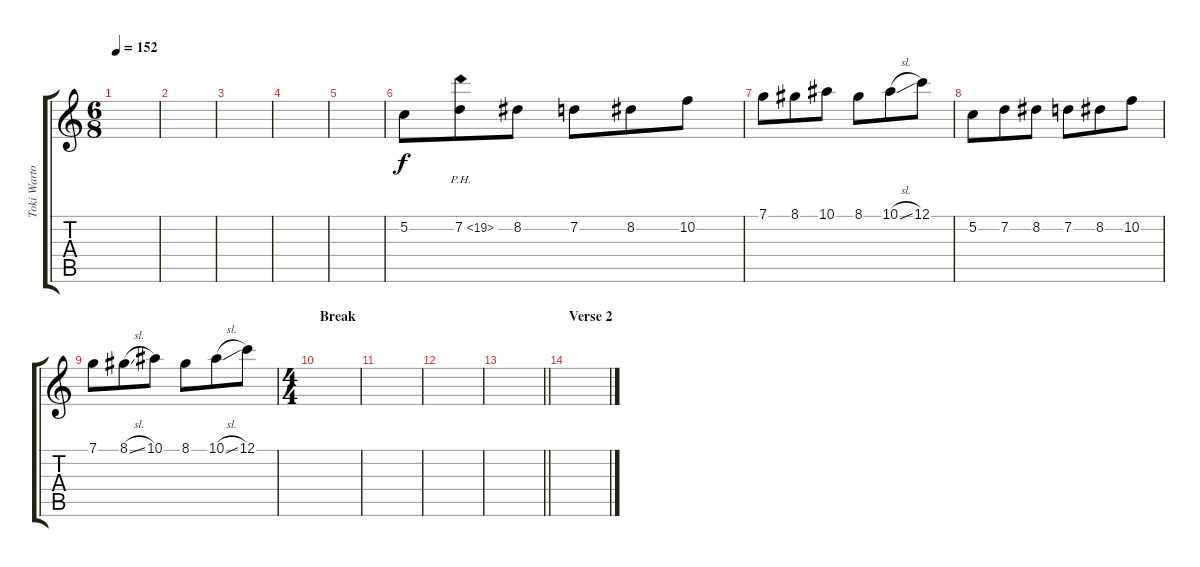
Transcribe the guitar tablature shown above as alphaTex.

\track ("Toki Wartooth (Harmony Guitar)" "Toki Warto") {instrument distortionguitar}
\staff {score tabs}
\tuning (C4 G3 Eb3 Bb2 F2 C2) {hide}
\ts (6 8)
\tempo 152
\clef g2
\ks c
|
|
|
|
|
5.2.8{volume 14} 7.2{ph 12}.8 8.2.8 7.2.8 8.2.8 10.2.8 |
7.1.8 8.1.8 10.1.8 8.1.8 10.1{sl}.8 12.1.8 |
5.2.8 7.2.8 8.2.8 7.2.8 8.2.8 10.2.8 |
7.1.8 8.1{sl}.8 10.1.8 8.1.8 10.1{sl}.8 12.1.8 |
\ts (4 4)
\section ("" "Break")
|
|
|
\barLineRight lightlight
|
\section ("" "Verse 2")
